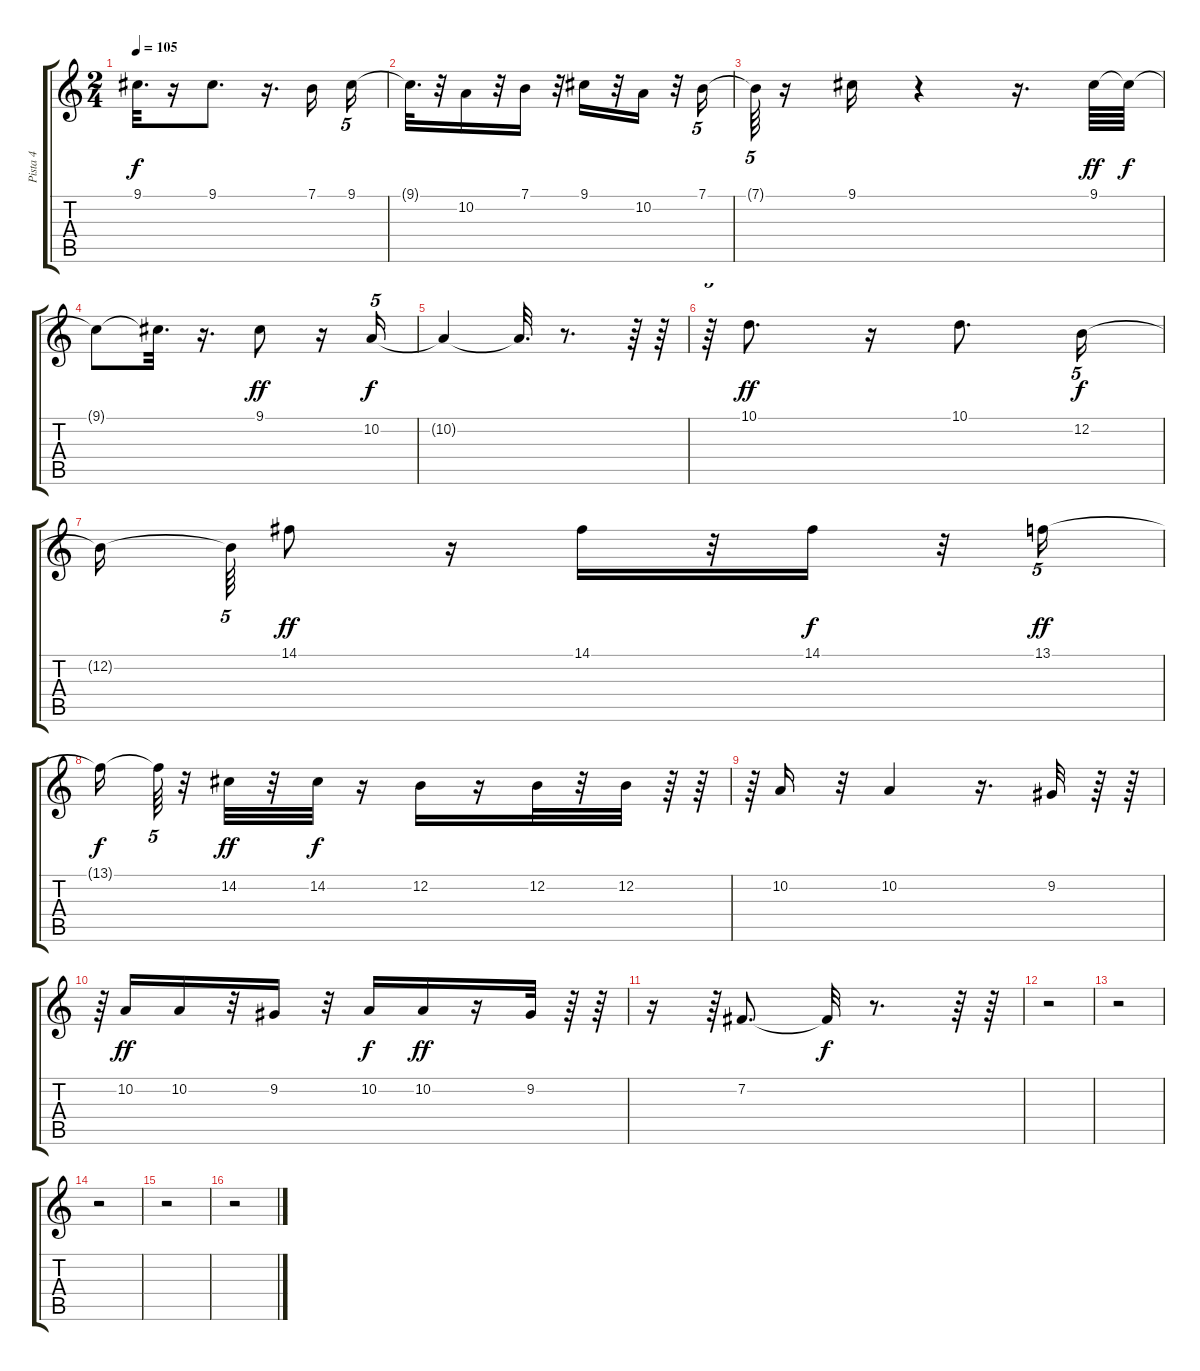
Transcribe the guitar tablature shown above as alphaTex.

\track ("Pista 4" "Pista 4") {instrument trumpet}
\staff {score tabs}
\tuning (E4 B3 G3 D3 A2 E2) {hide}
\ts (2 4)
\tempo 105
\clef g2
\ks c
9.1{t}.32{d dy f} r.16 9.1.8{d} r.16{d} 7.1.16 9.1.16{tu (5 4)} |
9.1{t}.32{d} r.32 10.2.16 r.32 7.1.16 r.32 9.1.16 r.32 10.2.16 r.32 7.1.16{tu (5 4)} |
7.1{t}.64{tu (5 4)} r.16 9.1.16 r.4 r.16{d} 9.1.64{dy ff} 9.1{t}.64{dy f} |
9.1{t}.8 9.1{t}.32{d} r.16{d} 9.1.8{dy ff} r.16 10.2.16{tu (5 4) dy f} |
10.2{t}.4 10.2{t}.32{d} r.8{d} r.64 r.64 |
r.64{tu (5 4)} 10.1.8{d dy ff} r.16 10.1.8{d} 12.2.16{tu (5 4) dy f} |
12.2{t}.16 12.2{t}.64{tu (5 4)} 14.1.8{dy ff} r.16 14.1.16 r.32 14.1.16{dy f} r.32 13.1.16{tu (5 4) dy ff} |
13.1{t}.16{dy f} 13.1{t}.64{tu (5 4)} r.32 14.2.32{dy ff} r.32 14.2.32{dy f} r.16 12.2.16 r.16 12.2.32 r.32 12.2.32 r.64 r.64 |
r.64{tu (5 4)} 10.2.16 r.32 10.2.4 r.16{d} 9.2.32 r.64 r.64 |
r.64{tu (5 4)} 10.2.16{dy ff} 10.2.16 r.32 9.2.16 r.32 10.2.16{dy f} 10.2.16{dy ff} r.16 9.2.32 r.64 r.64 |
r.16 r.64{tu (5 4)} 7.2.8{d} 7.2{t}.32{dy f} r.8{d} r.64 r.64 |
r.2 |
r.2 |
r.2 |
r.2 |
r.2
